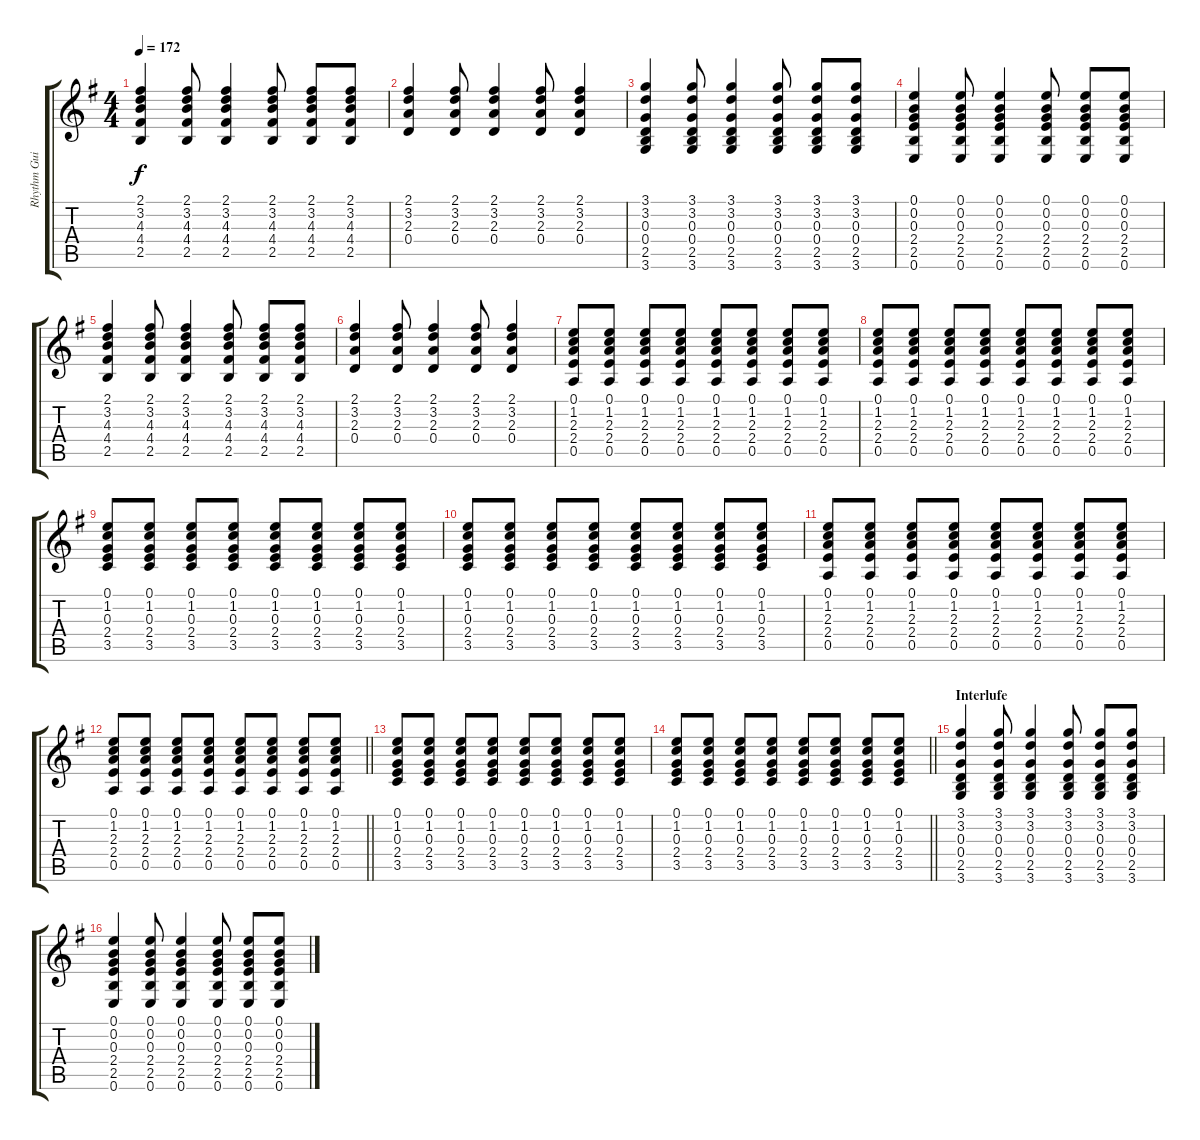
\track ("Rhythm Guitar" "Rhythm Gui") {instrument electricguitarclean}
\staff {score tabs}
\tuning (E4 B3 G3 D3 A2 E2) {hide}
\ts (4 4)
\tempo 172
\clef g2
\ks g
(2.1 3.2 4.3 4.4 2.5).4{dy f} (2.1 3.2 4.3 4.4 2.5).8 (2.1 3.2 4.3 4.4 2.5).4 (2.1 3.2 4.3 4.4 2.5).8 (2.1 3.2 4.3 4.4 2.5).8 (2.1 3.2 4.3 4.4 2.5).8 |
(2.1 3.2 2.3 0.4).4 (2.1 3.2 2.3 0.4).8 (2.1 3.2 2.3 0.4).4 (2.1 3.2 2.3 0.4).8 (2.1 3.2 2.3 0.4).4 |
(3.1 3.2 0.3 0.4 2.5 3.6).4 (3.1 3.2 0.3 0.4 2.5 3.6).8 (3.1 3.2 0.3 0.4 2.5 3.6).4 (3.1 3.2 0.3 0.4 2.5 3.6).8 (3.1 3.2 0.3 0.4 2.5 3.6).8 (3.1 3.2 0.3 0.4 2.5 3.6).8 |
(0.1 0.2 0.3 2.4 2.5 0.6).4 (0.1 0.2 0.3 2.4 2.5 0.6).8 (0.1 0.2 0.3 2.4 2.5 0.6).4 (0.1 0.2 0.3 2.4 2.5 0.6).8 (0.1 0.2 0.3 2.4 2.5 0.6).8 (0.1 0.2 0.3 2.4 2.5 0.6).8 |
(2.1 3.2 4.3 4.4 2.5).4 (2.1 3.2 4.3 4.4 2.5).8 (2.1 3.2 4.3 4.4 2.5).4 (2.1 3.2 4.3 4.4 2.5).8 (2.1 3.2 4.3 4.4 2.5).8 (2.1 3.2 4.3 4.4 2.5).8 |
(2.1 3.2 2.3 0.4).4 (2.1 3.2 2.3 0.4).8 (2.1 3.2 2.3 0.4).4 (2.1 3.2 2.3 0.4).8 (2.1 3.2 2.3 0.4).4 |
(0.1 1.2 2.3 2.4 0.5).8 (0.1 1.2 2.3 2.4 0.5).8 (0.1 1.2 2.3 2.4 0.5).8 (0.1 1.2 2.3 2.4 0.5).8 (0.1 1.2 2.3 2.4 0.5).8 (0.1 1.2 2.3 2.4 0.5).8 (0.1 1.2 2.3 2.4 0.5).8 (0.1 1.2 2.3 2.4 0.5).8 |
(0.1 1.2 2.3 2.4 0.5).8 (0.1 1.2 2.3 2.4 0.5).8 (0.1 1.2 2.3 2.4 0.5).8 (0.1 1.2 2.3 2.4 0.5).8 (0.1 1.2 2.3 2.4 0.5).8 (0.1 1.2 2.3 2.4 0.5).8 (0.1 1.2 2.3 2.4 0.5).8 (0.1 1.2 2.3 2.4 0.5).8 |
(0.1 1.2 0.3 2.4 3.5).8 (0.1 1.2 0.3 2.4 3.5).8 (0.1 1.2 0.3 2.4 3.5).8 (0.1 1.2 0.3 2.4 3.5).8 (0.1 1.2 0.3 2.4 3.5).8 (0.1 1.2 0.3 2.4 3.5).8 (0.1 1.2 0.3 2.4 3.5).8 (0.1 1.2 0.3 2.4 3.5).8 |
(0.1 1.2 0.3 2.4 3.5).8 (0.1 1.2 0.3 2.4 3.5).8 (0.1 1.2 0.3 2.4 3.5).8 (0.1 1.2 0.3 2.4 3.5).8 (0.1 1.2 0.3 2.4 3.5).8 (0.1 1.2 0.3 2.4 3.5).8 (0.1 1.2 0.3 2.4 3.5).8 (0.1 1.2 0.3 2.4 3.5).8 |
(0.1 1.2 2.3 2.4 0.5).8 (0.1 1.2 2.3 2.4 0.5).8 (0.1 1.2 2.3 2.4 0.5).8 (0.1 1.2 2.3 2.4 0.5).8 (0.1 1.2 2.3 2.4 0.5).8 (0.1 1.2 2.3 2.4 0.5).8 (0.1 1.2 2.3 2.4 0.5).8 (0.1 1.2 2.3 2.4 0.5).8 |
\barLineRight lightlight
(0.1 1.2 2.3 2.4 0.5).8 (0.1 1.2 2.3 2.4 0.5).8 (0.1 1.2 2.3 2.4 0.5).8 (0.1 1.2 2.3 2.4 0.5).8 (0.1 1.2 2.3 2.4 0.5).8 (0.1 1.2 2.3 2.4 0.5).8 (0.1 1.2 2.3 2.4 0.5).8 (0.1 1.2 2.3 2.4 0.5).8 |
(0.1 1.2 0.3 2.4 3.5).8 (0.1 1.2 0.3 2.4 3.5).8 (0.1 1.2 0.3 2.4 3.5).8 (0.1 1.2 0.3 2.4 3.5).8 (0.1 1.2 0.3 2.4 3.5).8 (0.1 1.2 0.3 2.4 3.5).8 (0.1 1.2 0.3 2.4 3.5).8 (0.1 1.2 0.3 2.4 3.5).8 |
\barLineRight lightlight
(0.1 1.2 0.3 2.4 3.5).8 (0.1 1.2 0.3 2.4 3.5).8 (0.1 1.2 0.3 2.4 3.5).8 (0.1 1.2 0.3 2.4 3.5).8 (0.1 1.2 0.3 2.4 3.5).8 (0.1 1.2 0.3 2.4 3.5).8 (0.1 1.2 0.3 2.4 3.5).8 (0.1 1.2 0.3 2.4 3.5).8 |
\section ("" "Interlufe")
(3.1 3.2 0.3 0.4 2.5 3.6).4 (3.1 3.2 0.3 0.4 2.5 3.6).8 (3.1 3.2 0.3 0.4 2.5 3.6).4 (3.1 3.2 0.3 0.4 2.5 3.6).8 (3.1 3.2 0.3 0.4 2.5 3.6).8 (3.1 3.2 0.3 0.4 2.5 3.6).8 |
(0.1 0.2 0.3 2.4 2.5 0.6).4 (0.1 0.2 0.3 2.4 2.5 0.6).8 (0.1 0.2 0.3 2.4 2.5 0.6).4 (0.1 0.2 0.3 2.4 2.5 0.6).8 (0.1 0.2 0.3 2.4 2.5 0.6).8 (0.1 0.2 0.3 2.4 2.5 0.6).8
